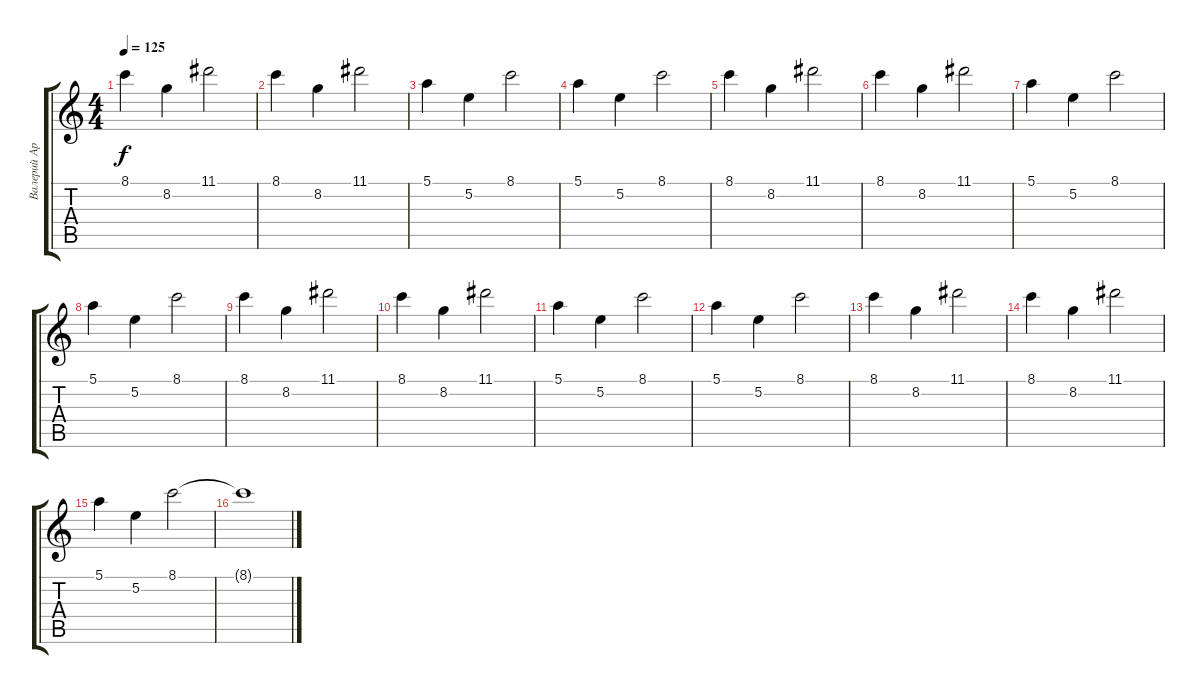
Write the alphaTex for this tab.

\track ("Валерий Аркадин" "Валерий Ар") {instrument distortionguitar}
\staff {score tabs}
\tuning (E4 B3 G3 D3 A2 E2) {hide}
\ts (4 4)
\tempo 125
\clef g2
\ks c
8.1.4{dy f} 8.2.4 11.1.2 |
8.1.4 8.2.4 11.1.2 |
5.1.4 5.2.4 8.1.2 |
5.1.4 5.2.4 8.1.2 |
8.1.4 8.2.4 11.1.2 |
8.1.4 8.2.4 11.1.2 |
5.1.4 5.2.4 8.1.2 |
5.1.4 5.2.4 8.1.2 |
8.1.4 8.2.4 11.1.2 |
8.1.4 8.2.4 11.1.2 |
5.1.4 5.2.4 8.1.2 |
5.1.4 5.2.4 8.1.2 |
8.1.4 8.2.4 11.1.2 |
8.1.4 8.2.4 11.1.2 |
5.1.4 5.2.4 8.1.2 |
8.1{t}.1
